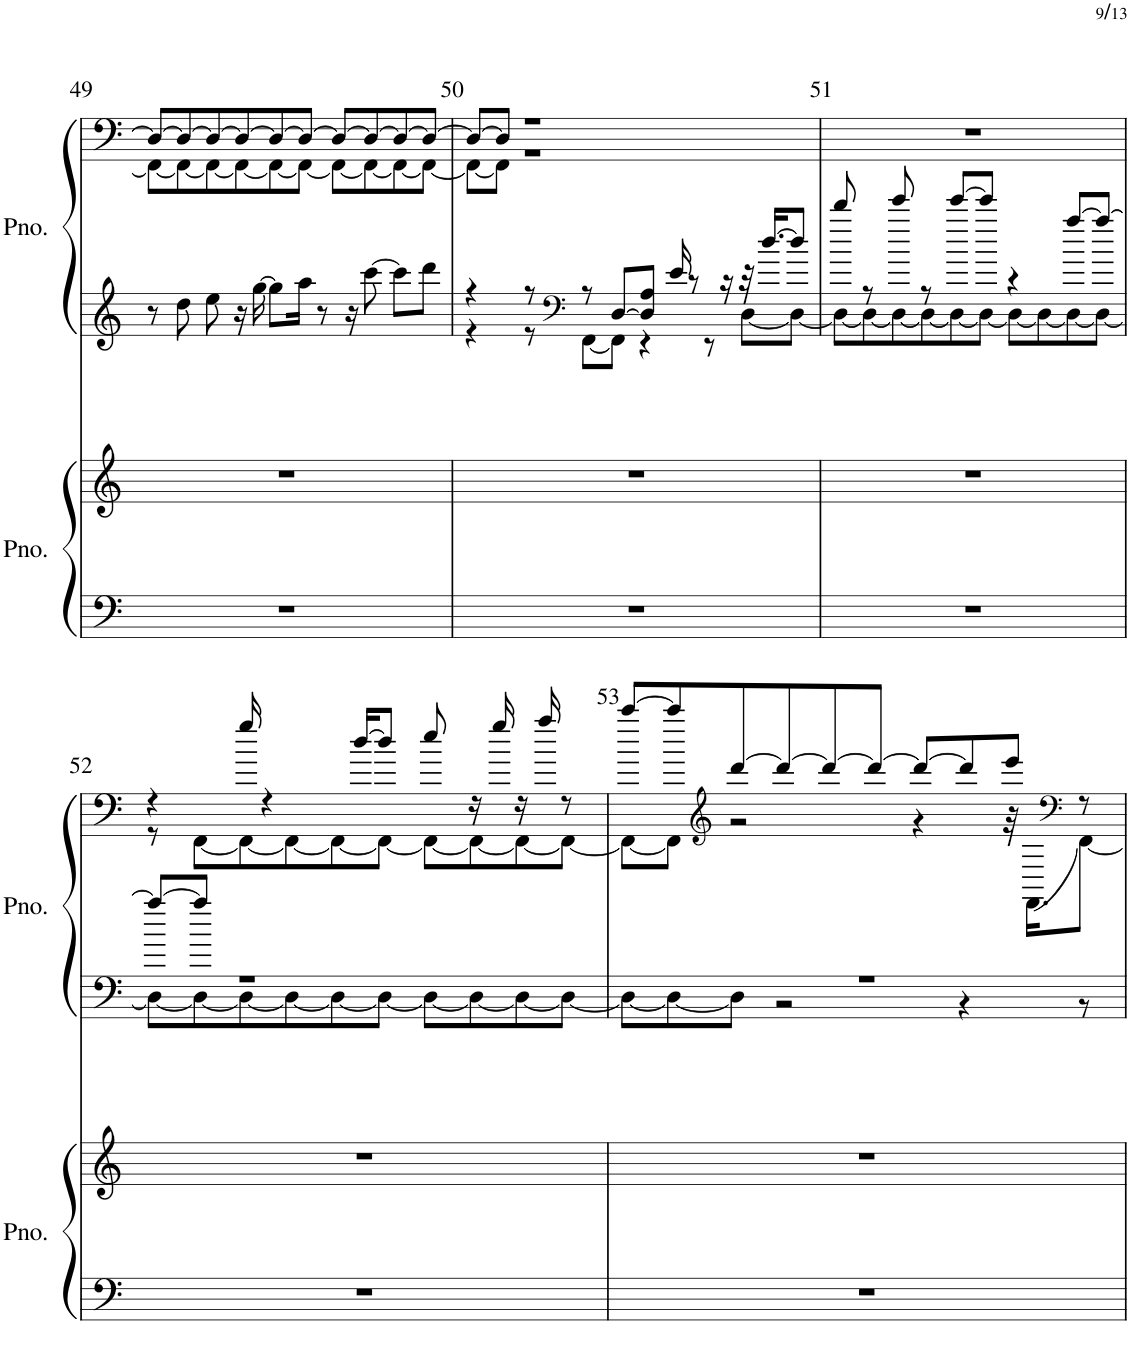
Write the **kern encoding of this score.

**kern	**kern	**kern	**kern
*part2	*part2	*part1	*part1
*staff4	*staff3	*staff2	*staff1
*I"ピアノ	*	*I"ピアノ	*
!!LO:PB:g=z
*clefF4	*clefG2	*clefG2	*clefF4
*k[]	*k[]	*k[]	*k[]
*M5/4	*M5/4	*M5/4	*M5/4
=49	=49	=49	=49
*	*	*	*^
4%5r	4%5r	8r	8D/L_	8FF\L_
.	.	8dd\	8D/_	8FF\_
.	.	8ee\	8D/_	8FF\_
.	.	16r	8D/_	8FF\_
.	.	[16gg\	.	.
.	.	8gg\L]	8D/_	8FF\_
.	.	16aa\Jk	8D/J_	8FF\J_
.	.	8r	.	.
.	.	.	8D/L_	8FF\L_
.	.	16r	.	.
.	.	[8ccc\	8D/_	8FF\_
.	.	8ccc\L]	8D/_	8FF\_
.	.	8ddd\J	8D/J_	8FF\J_
=50	=50	=50	=50	=50
*	*	*^	*	*
4%5r	4%5r	4r	4r	8D/L_	8FF\L_
.	.	.	.	8D/J]	8FF\J]
.	.	8r	8r	1r	1r
*	*	*clefF4	*	*	*
.	.	8r	[8FF\L	.	.
.	.	[8D/L	8FF\J]	.	.
.	.	8D/] 8A/J	4r	.	.
.	.	16e/	.	.	.
.	.	8r	.	.	.
.	.	.	8r	.	.
.	.	16r	.	.	.
.	.	32r	[8D\L	.	.
.	.	[16.dd/KL	.	.	.
.	.	8dd/J]	8D\J_	.	.
*	*	*	*	*v	*v
=51	=51	=51	=51	=51
4%5r	4%5r	8ddd/	8D\L_	4%5r
.	.	8r	8D\_	.
.	.	8eee/	8D\_	.
.	.	8r	8D\_	.
.	.	[8eee/L	8D\_	.
.	.	8eee/J]	8D\J_	.
.	.	4r	8D\L_	.
.	.	.	8D\_	.
.	.	[8aa/L	8D\_	.
.	.	8aa/J_	8D\J_	.
!!LO:LB:g=z
=52	=52	=52	=52	=52
*	*	*	*	*^
4%5r	4%5r	8aa/L_	8D\L_	4r	8r
.	.	8aa/J]	8D\_	.	[8FF\L
.	.	1r	8D\_	16gg/	8FF\_
.	.	.	.	4r	.
.	.	.	8D\_	.	8FF\_
.	.	.	8D\_	.	8FF\_
.	.	.	.	[16dd/KL	.
.	.	.	8D\J_	8dd/J]	8FF\J_
.	.	.	8D\L_	8ee/	8FF\L_
.	.	.	8D\_	16r	8FF\_
.	.	.	.	16gg/	.
.	.	.	8D\_	16r	8FF\_
.	.	.	.	16aa/	.
.	.	.	8D\J_	8r	8FF\J_
=53	=53	=53	=53	=53	=53
4%5r	4%5r	4%5r	8D\L_	[8ccc/L	8FF\L_
.	.	.	8D\_	8ccc/]	8FF\J]
*	*	*	*	*clefG2	*
.	.	.	8D\J]	[8ddd/	2r
.	.	.	2r	8ddd/_	.
.	.	.	.	8ddd/_	.
.	.	.	.	8ddd/J_	.
.	.	.	.	8ddd/L_	4r
.	.	.	4r	8ddd/]	.
.	.	.	.	8eee/J	32r
.	.	.	.	.	[16.FF\KL
*	*	*	*	*clefF4	*
.	.	.	8r	8r	8FF\J_
*	*	*v	*v	*	*
*	*	*	*v	*v
=	=	=	=
*-	*-	*-	*-
